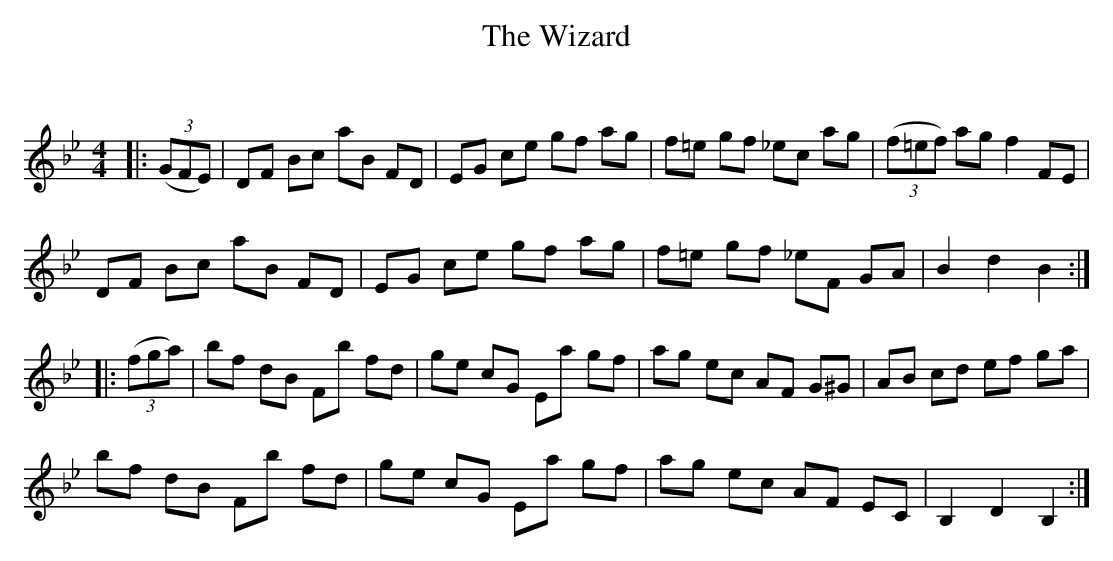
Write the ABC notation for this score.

X:1
T: The Wizard
C:
Q: 232
K:Bb
M:4/4
L:1/8
|:((3GFE) |DF Bc aB FD|EG ce gf ag|f=e gf _ec ag|((3f=ef) ag f2 FE|
DF Bc aB FD|EG ce gf ag|f=e gf _eF GA|B2 d2 B2:|
|:((3fga) |bf dB Fb fd|ge cG Ea gf|ag ec AF G^G|AB cd ef ga|
bf dB Fb fd|ge cG Ea gf|ag ec AF EC|B,2 D2 B,2:|
